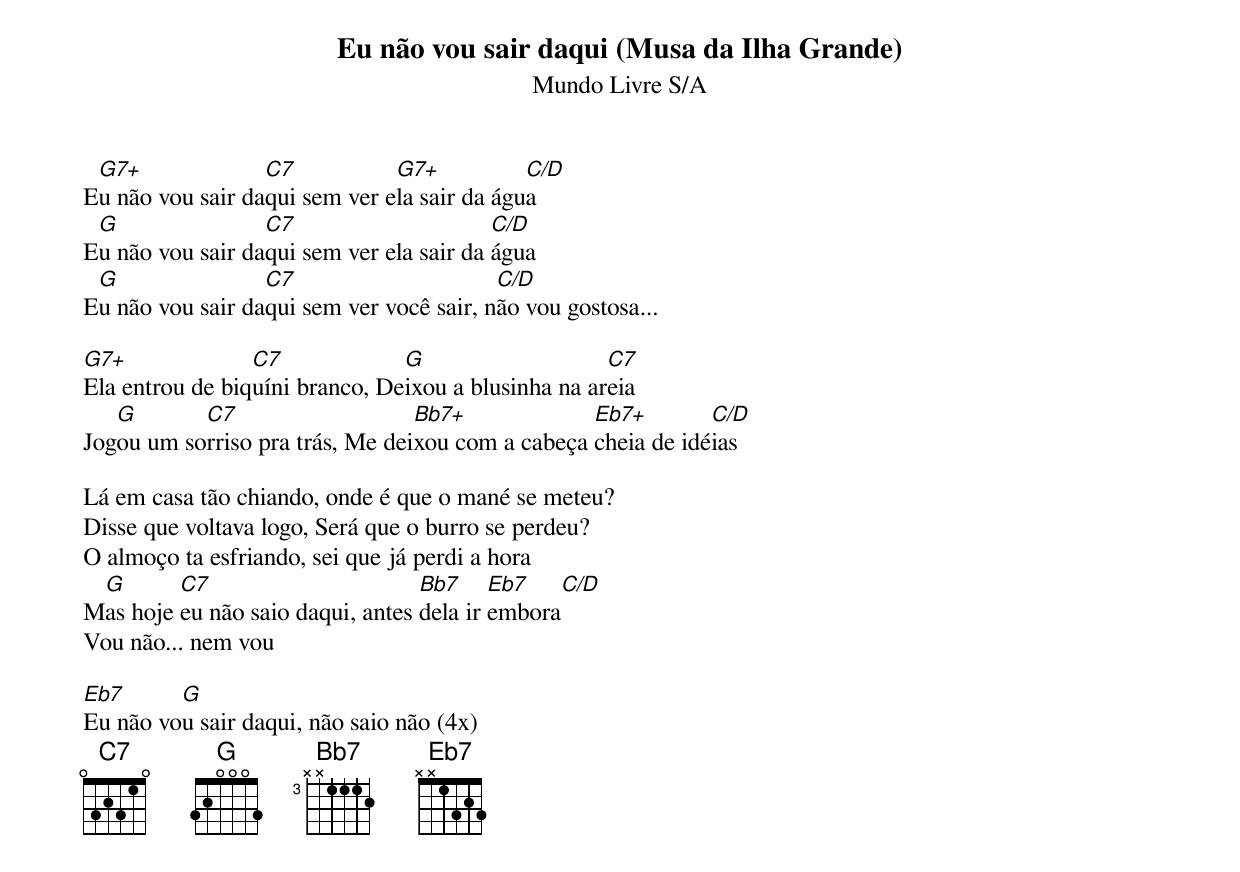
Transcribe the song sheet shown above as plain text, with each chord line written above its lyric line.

Eu não vou sair daqui (Musa da Ilha Grande)
Mundo Livre S/A

 G7+              C7           G7+           C/D
Eu não vou sair daqui sem ver ela sair da água
 G                C7                      C/D
Eu não vou sair daqui sem ver ela sair da água
 G                C7                      C/D
Eu não vou sair daqui sem ver você sair, não vou gostosa...

G7+              C7             G                    C7
Ela entrou de biquíni branco, Deixou a blusinha na areia
   G       C7                    Bb7+             Eb7+        C/D
Jogou um sorriso pra trás, Me deixou com a cabeça cheia de idéias

Lá em casa tão chiando, onde é que o mané se meteu?
Disse que voltava logo, Será que o burro se perdeu?
O almoço ta esfriando, sei que já perdi a hora
 G       C7                       Bb7     Eb7   C/D
Mas hoje eu não saio daqui, antes dela ir embora
Vou não... nem vou

Eb7      G
Eu não vou sair daqui, não saio não (4x)
